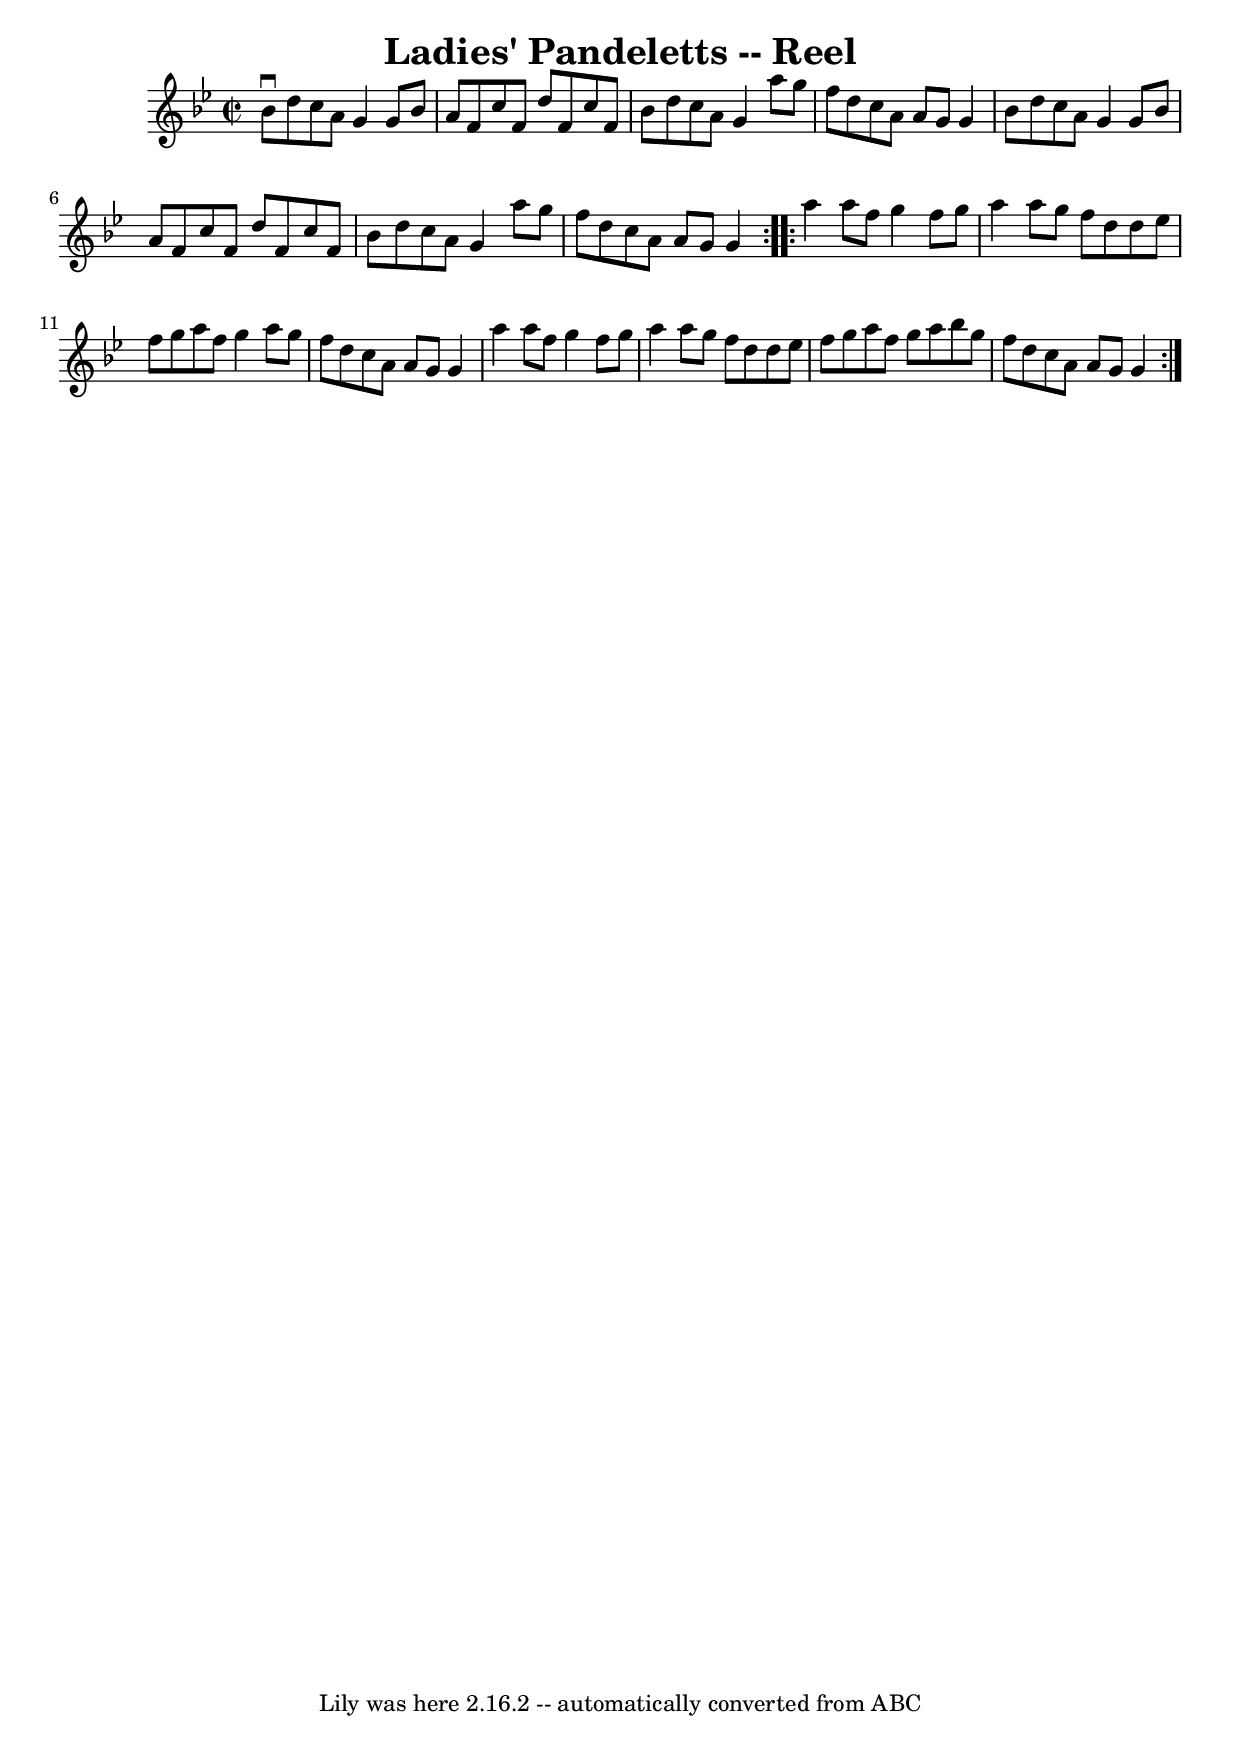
\version "2.7.40"
\include "Mammoth.ily"
\header {
	%% book = "Ryan's Mammoth Collection"
	crossRefNumber = "1"
	footnotes = "\\\\381"
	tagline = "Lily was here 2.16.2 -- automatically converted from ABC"
	title = "Ladies' Pandeletts -- Reel"
}
voicedefault =  {


\repeat volta 2 {
\override Staff.TimeSignature #'style = #'C
 \time 2/2 
\key g \minor bes'8^\downbow d''8 c''8 a'8 g'4 g'8  
 bes'8    |
 a'8 f'8 c''8 f'8 d''8 f'8 c''8 f'8   
 |
 bes'8 d''8 c''8 a'8 g'4 a''8 g''8    |
   
f''8 d''8 c''8 a'8 a'8 g'8 g'4    |
 bes'8 d''8  
 c''8 a'8 g'4 g'8 bes'8    |
 a'8 f'8 c''8 f'8    
d''8 f'8 c''8 f'8    |
 bes'8 d''8 c''8 a'8 g'4    
a''8 g''8    |
 f''8 d''8 c''8 a'8 a'8 g'8 g'4    
}     \repeat volta 2 { a''4 a''8 f''8 g''4 f''8 g''8    
|
 a''4 a''8 g''8 f''8 d''8 d''8 ees''8    |
   
f''8 g''8 a''8 f''8 g''4 a''8 g''8    |
 f''8 d''8 
 c''8 a'8 a'8 g'8 g'4    |
 a''4 a''8 f''8    
g''4 f''8 g''8    |
 a''4 a''8 g''8 f''8 d''8 d''8 
 ees''8    |
 f''8 g''8 a''8 f''8 g''8 a''8 bes''8  
 g''8    |
 f''8 d''8 c''8 a'8 a'8 g'8 g'4    }   
}

\score{
    <<

	\context Staff="default"
	{
	    \voicedefault 
	}

    >>
	\layout {
	}
	\midi {}
}
